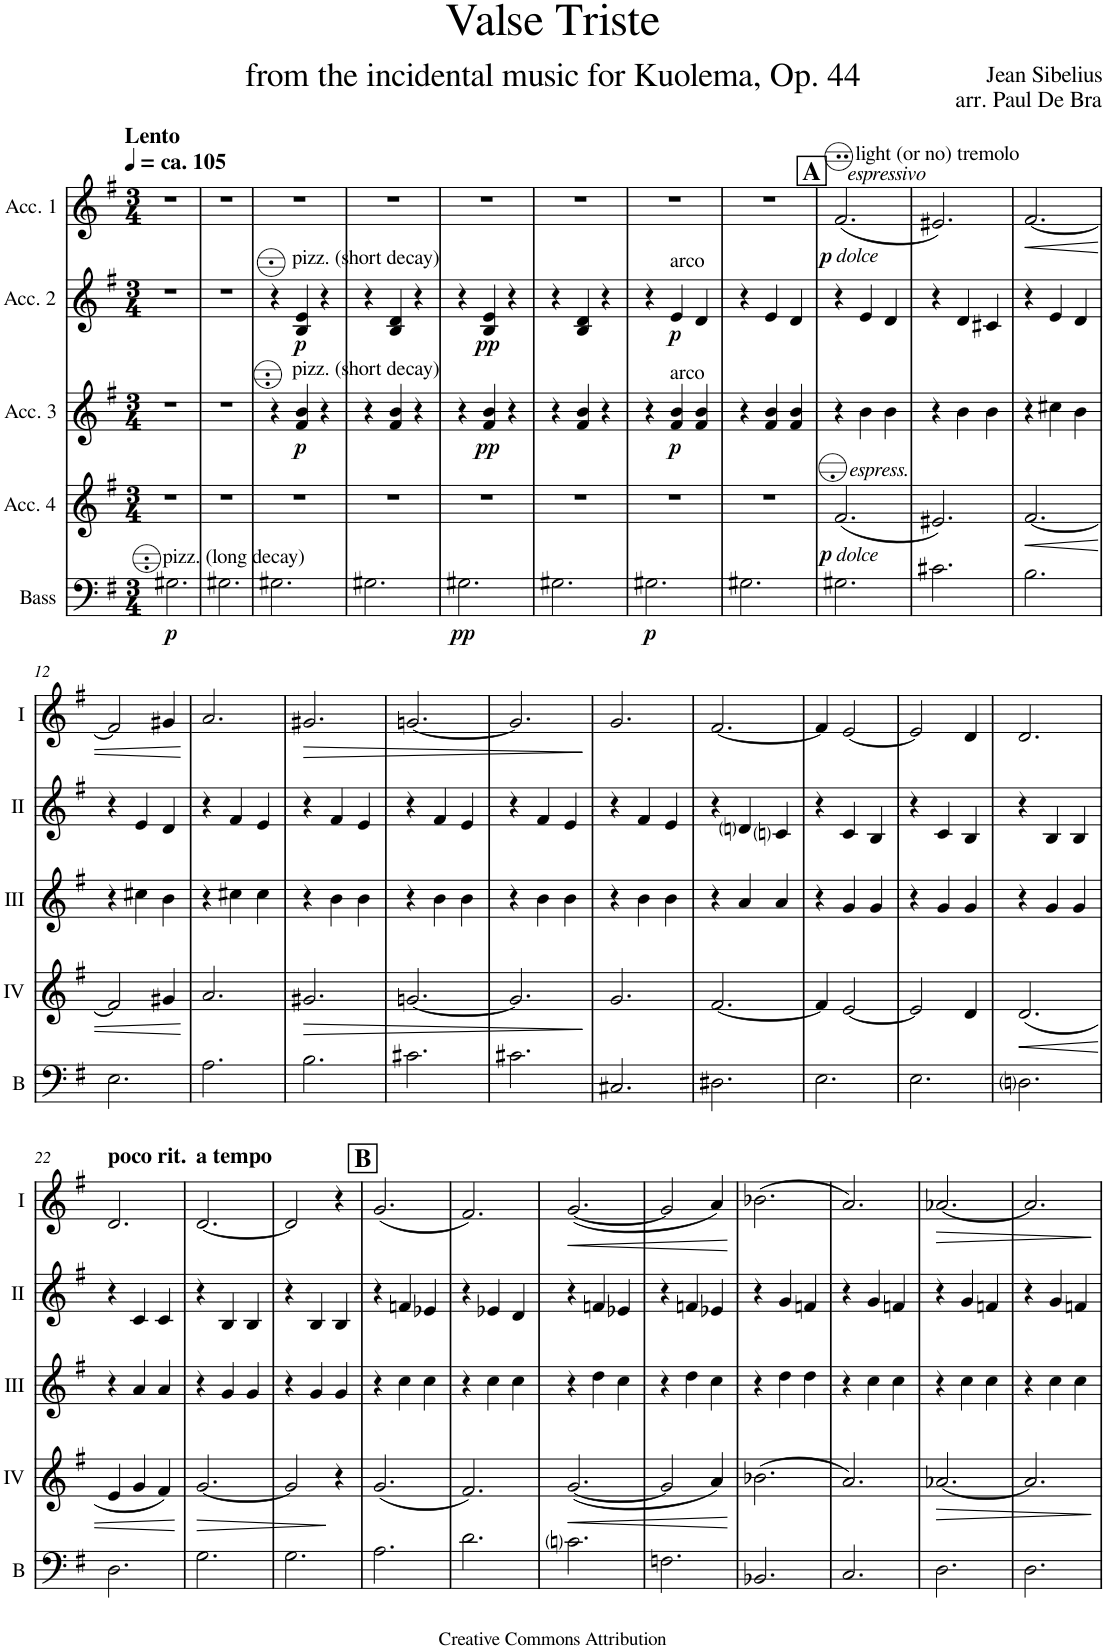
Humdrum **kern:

**kern	**dynam	**kern	**dynam	**kern	**dynam	**kern	**dynam	**kern	**dynam
*part5	*part5	*part4	*part4	*part3	*part3	*part2	*part2	*part1	*part1
*staff5	*staff5	*staff4	*staff4	*staff3	*staff3	*staff2	*staff2	*staff1	*staff1
*I"Bass	*	*I"Acc. 4	*	*I"Acc. 3	*	*I"Acc. 2	*	*I"Acc. 1	*
*I'B	*	*	*	*	*	*	*	*	*
*clefF4	*	*clefG2	*	*clefG2	*	*clefG2	*	*clefG2	*
*Trd7c12	*	*Trd7c12	*	*Trd7c12	*	*	*	*	*
*k[f#]	*	*k[f#]	*	*k[f#]	*	*k[f#]	*	*k[f#]	*
*M3/4	*	*M3/4	*	*M3/4	*	*M3/4	*	*M3/4	*
=1	=1	=1	=1	=1	=1	=1	=1	=1	=1
!	!	!	!	!	!	!	!	!LO:TX:a:B:t=ca. 105	!
!	!	!	!	!	!	!	!	!LO:TX:a:B:t=Lento	!
!LO:TX:a:t=pizz. (long decay)	!	!	!	!	!	!	!	!	!
!	!LO:DY:b	!	!	!	!	!	!	!	!
2.G#X\	p	2.r	.	2.r	.	2.r	.	2.r	.
=2	=2	=2	=2	=2	=2	=2	=2	=2	=2
2.G#X\	.	2.r	.	2.r	.	2.r	.	2.r	.
=3	=3	=3	=3	=3	=3	=3	=3	=3	=3
2.G#X\	.	2.r	.	4r	.	4r	.	2.r	.
!	!	!	!	!	!	!LO:TX:a:t=pizz. (short decay)	!	!	!
!	!	!	!	!LO:TX:a:t=pizz. (short decay)	!	!	!	!	!
!	!	!	!	!	!LO:DY:b	!	!LO:DY:b	!	!
.	.	.	.	4f#/ 4b/	p	4B/ 4e/	p	.	.
.	.	.	.	4r	.	4r	.	.	.
=4	=4	=4	=4	=4	=4	=4	=4	=4	=4
2.G#X\	.	2.r	.	4r	.	4r	.	2.r	.
.	.	.	.	4f#/ 4b/	.	4B/ 4d/	.	.	.
.	.	.	.	4r	.	4r	.	.	.
=5	=5	=5	=5	=5	=5	=5	=5	=5	=5
!	!LO:DY:b	!	!	!	!	!	!	!	!
2.G#X\	pp	2.r	.	4r	.	4r	.	2.r	.
!	!	!	!	!	!LO:DY:b	!	!LO:DY:b	!	!
.	.	.	.	4f#/ 4b/	pp	4B/ 4e/	pp	.	.
.	.	.	.	4r	.	4r	.	.	.
=6	=6	=6	=6	=6	=6	=6	=6	=6	=6
2.G#X\	.	2.r	.	4r	.	4r	.	2.r	.
.	.	.	.	4f#/ 4b/	.	4B/ 4d/	.	.	.
.	.	.	.	4r	.	4r	.	.	.
=7	=7	=7	=7	=7	=7	=7	=7	=7	=7
!	!LO:DY:b	!	!	!	!	!	!	!	!
2.G#X\	p	2.r	.	4r	.	4r	.	2.r	.
!	!	!	!	!	!	!LO:TX:a:t=arco	!	!	!
!	!	!	!	!LO:TX:a:t=arco	!	!	!	!	!
!	!	!	!	!	!LO:DY:b	!	!LO:DY:b	!	!
.	.	.	.	4f#/ 4b/	p	4e/	p	.	.
.	.	.	.	4f#/ 4b/	.	4d/	.	.	.
=8	=8	=8	=8	=8	=8	=8	=8	=8	=8
2.G#X\	.	2.r	.	4r	.	4r	.	2.r	.
.	.	.	.	4f#/ 4b/	.	4e/	.	.	.
.	.	.	.	4f#/ 4b/	.	4d/	.	.	.
!!LO:REH:place=s1:a:B:cj:fs=14:t=A
=9	=9	=9	=9	=9	=9	=9	=9	=9	=9
!	!	!	!	!	!	!	!	!LO:TX:b:i:t=dolce	!
!	!	!LO:TX:b:i:t=dolce	!	!	!	!	!	!	!
!	!	!	!LO:DY:b	!	!	!	!	!	!LO:DY:b
*	*	*^	*	*	*	*	*	*^	*
2.G#X\	.	(2.f#/	8ryy	p	4r	.	4r	.	(2.f#/	8ryy	p
!	!	!	!	!	!	!	!	!	!	!LO:TX:b:i:t=espressivo	!
!	!	!	!	!	!	!	!	!	!	!LO:TX:a:t=light (or no) tremolo	!
!	!	!	!	!	!	!	!	!	!	!LO:TX:b:i:t=espressivo	!
!	!	!	!	!	!	!	!	!	!	!LO:TX:a:t=light (or no) tremolo	!
!	!	!	!LO:TX:b:i:t=espress.	!	!	!	!	!	!	!	!
.	.	.	2ryy	.	.	.	.	.	.	2ryy	.
.	.	.	.	.	4b\	.	4e/	.	.	.	.
.	.	.	.	.	4b\	.	4d/	.	.	.	.
.	.	.	8ryy	.	.	.	.	.	.	8ryy	.
*	*	*v	*v	*	*	*	*	*	*v	*v	*
=10	=10	=10	=10	=10	=10	=10	=10	=10	=10
2.c#X\	.	2.e#X/)	.	4r	.	4r	.	2.e#X/)	.
.	.	.	.	4b\	.	4d/	.	.	.
.	.	.	.	4b\	.	4c#X/	.	.	.
=11	=11	=11	=11	=11	=11	=11	=11	=11	=11
!	!	!	!LO:HP:b	!	!	!	!	!	!LO:HP:b
2.B\	.	[2.f#/	<	4r	.	4r	.	[2.f#/	<
.	.	.	.	4cc#X\	.	4e/	.	.	.
.	.	.	.	4b\	.	4d/	.	.	.
!!LO:LB:g=z
=12	=12	=12	=12	=12	=12	=12	=12	=12	=12
2.E\	.	2f#/]	.	4r	.	4r	.	2f#/]	.
.	.	.	.	4cc#X\	.	4e/	.	.	.
.	.	4g#X/	.	4b\	.	4d/	.	4g#X/	.
.	.	.	[	.	.	.	.	.	[
=13	=13	=13	=13	=13	=13	=13	=13	=13	=13
2.A\	.	2.a/	.	4r	.	4r	.	2.a/	.
.	.	.	.	4cc#X\	.	4f#/	.	.	.
.	.	.	.	4cc#\	.	4e/	.	.	.
=14	=14	=14	=14	=14	=14	=14	=14	=14	=14
!	!	!	!LO:HP:b	!	!	!	!	!	!LO:HP:b
2.B\	.	2.g#X/	>	4r	.	4r	.	2.g#X/	>
.	.	.	.	4b\	.	4f#/	.	.	.
.	.	.	.	4b\	.	4e/	.	.	.
=15	=15	=15	=15	=15	=15	=15	=15	=15	=15
2.c#X\	.	[2.gn/	.	4r	.	4r	.	[2.gn/	.
.	.	.	.	4b\	.	4f#/	.	.	.
.	.	.	.	4b\	.	4e/	.	.	.
=16	=16	=16	=16	=16	=16	=16	=16	=16	=16
2.c#X\	.	2.g/]	.	4r	.	4r	.	2.g/]	.
.	.	.	.	4b\	.	4f#/	.	.	.
.	.	.	.	4b\	.	4e/	.	.	.
.	.	.	]	.	.	.	.	.	]
=17	=17	=17	=17	=17	=17	=17	=17	=17	=17
2.C#X/	.	2.g/	.	4r	.	4r	.	2.g/	.
.	.	.	.	4b\	.	4f#/	.	.	.
.	.	.	.	4b\	.	4e/	.	.	.
=18	=18	=18	=18	=18	=18	=18	=18	=18	=18
2.D#X\	.	[2.f#/	.	4r	.	4r	.	[2.f#/	.
.	.	.	.	4a/	.	4dni/	.	.	.
.	.	.	.	4a/	.	4cni/	.	.	.
=19	=19	=19	=19	=19	=19	=19	=19	=19	=19
2.E\	.	4f#/]	.	4r	.	4r	.	4f#/]	.
.	.	[2e/	.	4g/	.	4c/	.	[2e/	.
.	.	.	.	4g/	.	4B/	.	.	.
=20	=20	=20	=20	=20	=20	=20	=20	=20	=20
2.E\	.	2e/]	.	4r	.	4r	.	2e/]	.
.	.	.	.	4g/	.	4c/	.	.	.
.	.	4d/	.	4g/	.	4B/	.	4d/	.
=21	=21	=21	=21	=21	=21	=21	=21	=21	=21
!	!	!	!LO:HP:b	!	!	!	!	!	!
2.Dni\	.	(2.d/	<	4r	.	4r	.	2.d/	.
.	.	.	.	4g/	.	4B/	.	.	.
.	.	.	.	4g/	.	4B/	.	.	.
!!LO:LB:g=z
=22	=22	=22	=22	=22	=22	=22	=22	=22	=22
!	!	!	!	!	!	!	!	!LO:TX:a:t=poco rit.	!
2.D\	.	4e/	.	4r	.	4r	.	2.d/	.
.	.	4g/	.	4a/	.	4c/	.	.	.
.	.	4f#/)	.	4a/	.	4c/	.	.	.
.	.	.	[	.	.	.	.	.	.
=23	=23	=23	=23	=23	=23	=23	=23	=23	=23
!	!	!	!	!	!	!	!	!LO:TX:a:B:t=a tempo	!
!	!	!	!LO:HP:b	!	!	!	!	!	!
2.G\	.	[2.g/	>	4r	.	4r	.	[2.d/	.
.	.	.	.	4g/	.	4B/	.	.	.
.	.	.	.	4g/	.	4B/	.	.	.
=24	=24	=24	=24	=24	=24	=24	=24	=24	=24
2.G\	.	2g/]	.	4r	.	4r	.	2d/]	.
.	.	.	.	4g/	.	4B/	.	.	.
.	.	4r	]	4g/	.	4B/	.	4r	.
!!LO:REH:place=s1:a:B:cj:fs=14:t=B
=25	=25	=25	=25	=25	=25	=25	=25	=25	=25
2.A\	.	(2.g/	.	4r	.	4r	.	(2.g/	.
.	.	.	.	4cc\	.	4fn/	.	.	.
.	.	.	.	4cc\	.	4e-X/	.	.	.
=26	=26	=26	=26	=26	=26	=26	=26	=26	=26
2.d\	.	2.f#/)	.	4r	.	4r	.	2.f#/)	.
.	.	.	.	4cc\	.	4e-X/	.	.	.
.	.	.	.	4cc\	.	4d/	.	.	.
=27	=27	=27	=27	=27	=27	=27	=27	=27	=27
!	!	!	!LO:HP:b	!	!	!	!	!	!LO:HP:b
2.cni\	.	([2.g/	<	4r	.	4r	.	([2.g/	<
.	.	.	.	4dd\	.	4fn/	.	.	.
.	.	.	.	4cc\	.	4e-X/	.	.	.
=28	=28	=28	=28	=28	=28	=28	=28	=28	=28
2.Fn\	.	2g/]	.	4r	.	4r	.	2g/]	.
.	.	.	.	4dd\	.	4fn/	.	.	.
.	.	4a/)	.	4cc\	.	4e-X/	.	4a/)	.
.	.	.	[	.	.	.	.	.	[
=29	=29	=29	=29	=29	=29	=29	=29	=29	=29
2.BB-X/	.	(2.b-X\	.	4r	.	4r	.	(2.b-X\	.
.	.	.	.	4dd\	.	4g/	.	.	.
.	.	.	.	4dd\	.	4fn/	.	.	.
=30	=30	=30	=30	=30	=30	=30	=30	=30	=30
2.C/	.	2.a/)	.	4r	.	4r	.	2.a/)	.
.	.	.	.	4cc\	.	4g/	.	.	.
.	.	.	.	4cc\	.	4fn/	.	.	.
=31	=31	=31	=31	=31	=31	=31	=31	=31	=31
!	!	!	!LO:HP:b	!	!	!	!	!	!LO:HP:b
2.D\	.	[2.a-X/	>	4r	.	4r	.	[2.a-X/	>
.	.	.	.	4cc\	.	4g/	.	.	.
.	.	.	.	4cc\	.	4fn/	.	.	.
=32	=32	=32	=32	=32	=32	=32	=32	=32	=32
2.D\	.	2.a-/]	.	4r	.	4r	.	2.a-/]	.
.	.	.	.	4cc\	.	4g/	.	.	.
.	.	.	.	4cc\	.	4fn/	.	.	.
.	.	.	]	.	.	.	.	.	]
=	=	=	=	=	=	=	=	=	=
*-	*-	*-	*-	*-	*-	*-	*-	*-	*-
